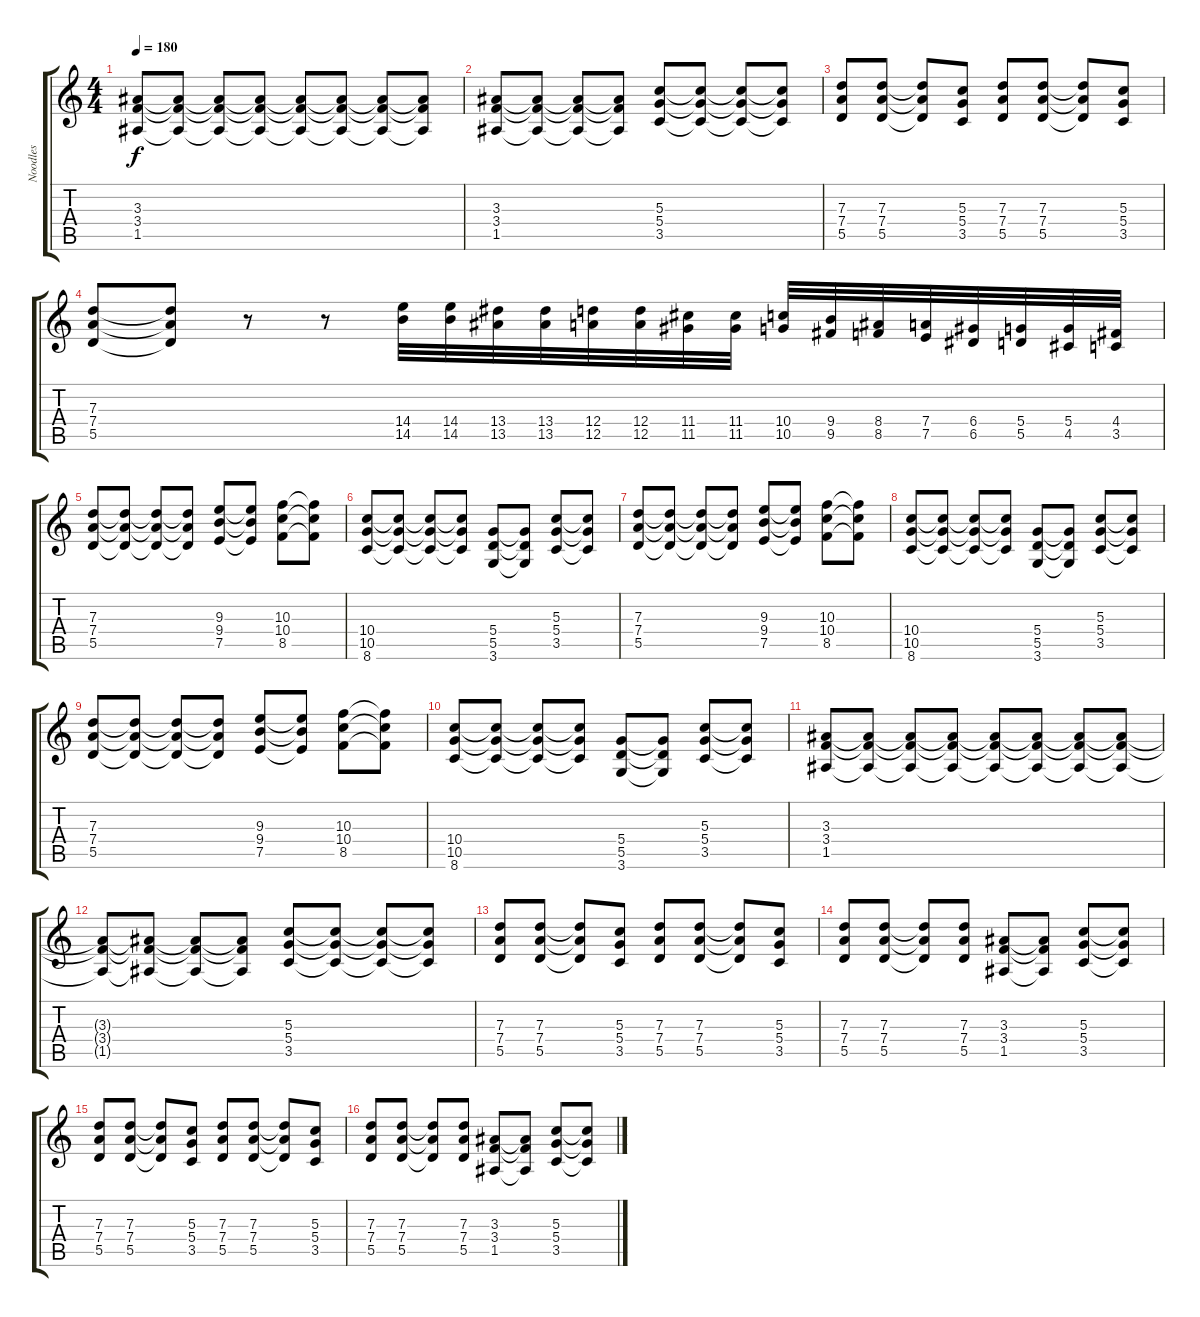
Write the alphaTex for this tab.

\track ("Noodles" "Noodles") {instrument distortionguitar}
\staff {score tabs}
\tuning (E4 B3 G3 D3 A2 E2) {hide}
\ts (4 4)
\tempo 180
\clef g2
\ks c
(3.3 3.4 1.5).8{dy f} (3.3{t} 3.4{t} 1.5{t}).8 (3.3{t} 3.4{t} 1.5{t}).8 (3.3{t} 3.4{t} 1.5{t}).8 (3.3{t} 3.4{t} 1.5{t}).8 (3.3{t} 3.4{t} 1.5{t}).8 (3.3{t} 3.4{t} 1.5{t}).8 (3.3{t} 3.4{t} 1.5{t}).8 |
(3.3 3.4 1.5).8 (3.3{t} 3.4{t} 1.5{t}).8 (3.3{t} 3.4{t} 1.5{t}).8 (3.3{t} 3.4{t} 1.5{t}).8 (5.3 5.4 3.5).8 (5.3{t} 5.4{t} 3.5{t}).8 (5.3{t} 5.4{t} 3.5{t}).8 (5.3{t} 5.4{t} 3.5{t}).8 |
(7.3 7.4 5.5).8 (7.3 7.4 5.5).8 (7.3{t} 7.4{t} 5.5{t}).8 (5.3 5.4 3.5).8 (7.3 7.4 5.5).8 (7.3 7.4 5.5).8 (7.3{t} 7.4{t} 5.5{t}).8 (5.3 5.4 3.5).8 |
(7.3 7.4 5.5).8 (7.3{t} 7.4{t} 5.5{t}).8 r.8 r.8 (14.4 14.5).32 (14.4 14.5).32 (13.4 13.5).32 (13.4 13.5).32 (12.4 12.5).32 (12.4 12.5).32 (11.4 11.5).32 (11.4 11.5).32 (10.4 10.5).32 (9.4 9.5).32 (8.4 8.5).32 (7.4 7.5).32 (6.4 6.5).32 (5.4 5.5).32 (5.4 4.5).32 (4.4 3.5).32 |
(7.3 7.4 5.5).8 (7.3{t} 7.4{t} 5.5{t}).8 (7.3{t} 7.4{t} 5.5{t}).8 (7.3{t} 7.4{t} 5.5{t}).8 (9.3 9.4 7.5).8 (9.3{t} 9.4{t} 7.5{t}).8 (10.3 10.4 8.5).8 (10.3{t} 10.4{t} 8.5{t}).8 |
(10.4 10.5 8.6).8 (10.4{t} 10.5{t} 8.6{t}).8 (10.4{t} 10.5{t} 8.6{t}).8 (10.4{t} 10.5{t} 8.6{t}).8 (5.4 5.5 3.6).8 (5.4{t} 5.5{t} 3.6{t}).8 (5.3 5.4 3.5).8 (5.3{t} 5.4{t} 3.5{t}).8 |
(7.3 7.4 5.5).8 (7.3{t} 7.4{t} 5.5{t}).8 (7.3{t} 7.4{t} 5.5{t}).8 (7.3{t} 7.4{t} 5.5{t}).8 (9.3 9.4 7.5).8 (9.3{t} 9.4{t} 7.5{t}).8 (10.3 10.4 8.5).8 (10.3{t} 10.4{t} 8.5{t}).8 |
(10.4 10.5 8.6).8 (10.4{t} 10.5{t} 8.6{t}).8 (10.4{t} 10.5{t} 8.6{t}).8 (10.4{t} 10.5{t} 8.6{t}).8 (5.4 5.5 3.6).8 (5.4{t} 5.5{t} 3.6{t}).8 (5.3 5.4 3.5).8 (5.3{t} 5.4{t} 3.5{t}).8 |
(7.3 7.4 5.5).8 (7.3{t} 7.4{t} 5.5{t}).8 (7.3{t} 7.4{t} 5.5{t}).8 (7.3{t} 7.4{t} 5.5{t}).8 (9.3 9.4 7.5).8 (9.3{t} 9.4{t} 7.5{t}).8 (10.3 10.4 8.5).8 (10.3{t} 10.4{t} 8.5{t}).8 |
(10.4 10.5 8.6).8 (10.4{t} 10.5{t} 8.6{t}).8 (10.4{t} 10.5{t} 8.6{t}).8 (10.4{t} 10.5{t} 8.6{t}).8 (5.4 5.5 3.6).8 (5.4{t} 5.5{t} 3.6{t}).8 (5.3 5.4 3.5).8 (5.3{t} 5.4{t} 3.5{t}).8 |
(3.3 3.4 1.5).8 (3.3{t} 3.4{t} 1.5{t}).8 (3.3{t} 3.4{t} 1.5{t}).8 (3.3{t} 3.4{t} 1.5{t}).8 (3.3{t} 3.4{t} 1.5{t}).8 (3.3{t} 3.4{t} 1.5{t}).8 (3.3{t} 3.4{t} 1.5{t}).8 (3.3{t} 3.4{t} 1.5{t}).8 |
(3.3{t} 3.4{t} 1.5{t}).8 (3.3{t} 3.4{t} 1.5{t}).8 (3.3{t} 3.4{t} 1.5{t}).8 (3.3{t} 3.4{t} 1.5{t}).8 (5.3 5.4 3.5).8 (5.3{t} 5.4{t} 3.5{t}).8 (5.3{t} 5.4{t} 3.5{t}).8 (5.3{t} 5.4{t} 3.5{t}).8 |
(7.3 7.4 5.5).8 (7.3 7.4 5.5).8 (7.3{t} 7.4{t} 5.5{t}).8 (5.3 5.4 3.5).8 (7.3 7.4 5.5).8 (7.3 7.4 5.5).8 (7.3{t} 7.4{t} 5.5{t}).8 (5.3 5.4 3.5).8 |
(7.3 7.4 5.5).8 (7.3 7.4 5.5).8 (7.3{t} 7.4{t} 5.5{t}).8 (7.3 7.4 5.5).8 (3.3 3.4 1.5).8 (3.3{t} 3.4{t} 1.5{t}).8 (5.3 5.4 3.5).8 (5.3{t} 5.4{t} 3.5{t}).8 |
(7.3 7.4 5.5).8 (7.3 7.4 5.5).8 (7.3{t} 7.4{t} 5.5{t}).8 (5.3 5.4 3.5).8 (7.3 7.4 5.5).8 (7.3 7.4 5.5).8 (7.3{t} 7.4{t} 5.5{t}).8 (5.3 5.4 3.5).8 |
(7.3 7.4 5.5).8 (7.3 7.4 5.5).8 (7.3{t} 7.4{t} 5.5{t}).8 (7.3 7.4 5.5).8 (3.3 3.4 1.5).8 (3.3{t} 3.4{t} 1.5{t}).8 (5.3 5.4 3.5).8 (5.3{t} 5.4{t} 3.5{t}).8
